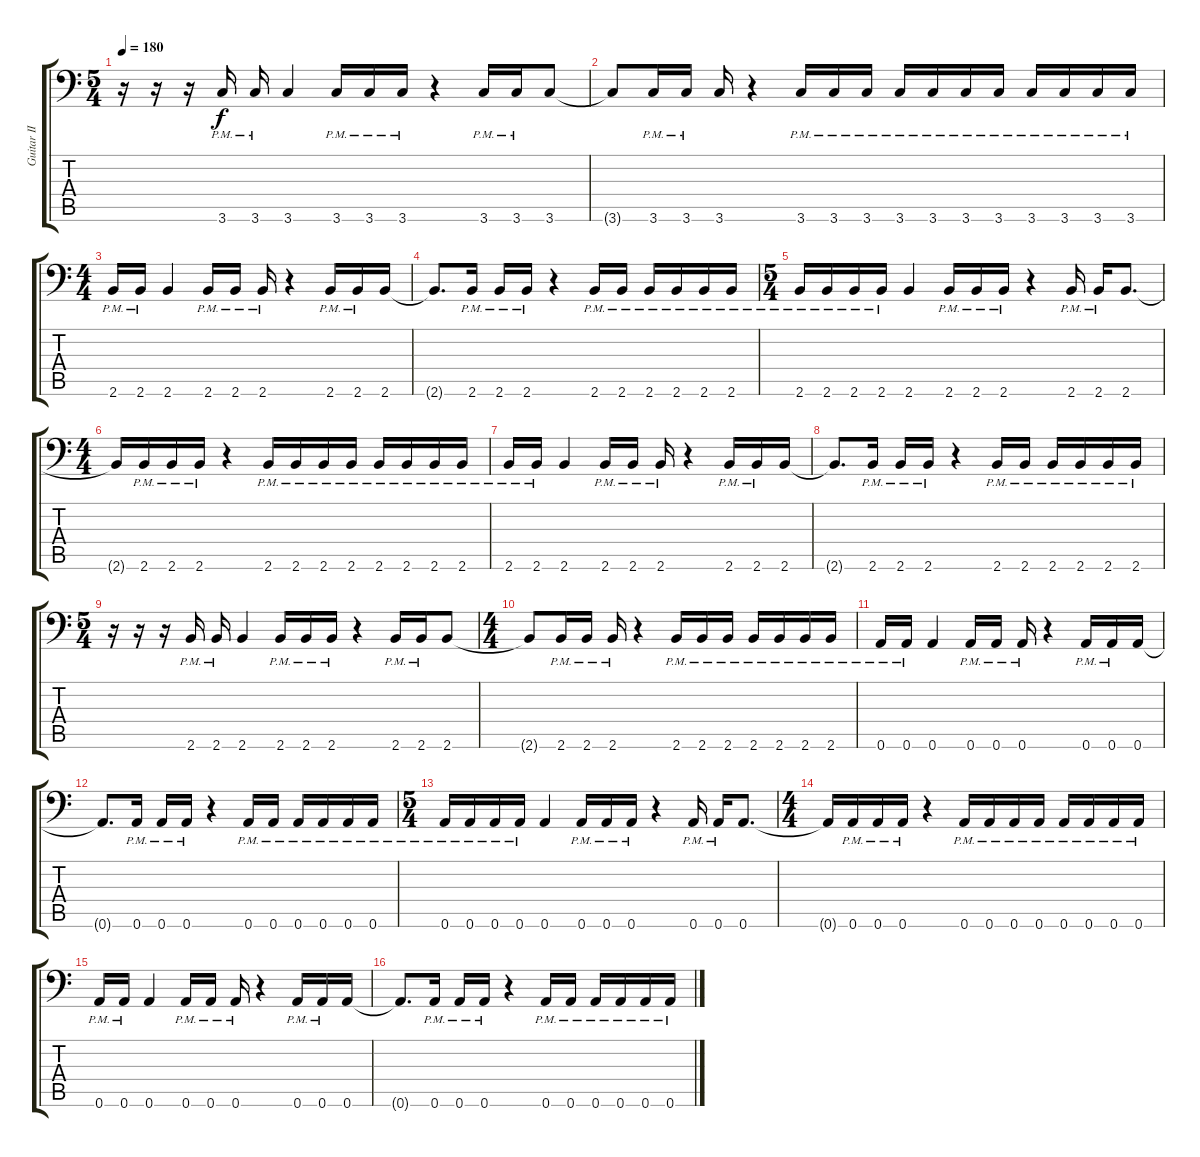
\track ("Guitar II" "Guitar II") {instrument overdrivenguitar}
\staff {score tabs}
\tuning (B3 Gb3 D3 A2 E2 A1) {hide}
\ts (5 4)
\tempo 180
\clef f4
\ks c
r.16{dy f} r.16 r.16 3.6{pm}.16 3.6{pm}.16 3.6.4 3.6{pm}.16 3.6{pm}.16 3.6{pm}.16 r.4 3.6{pm}.16 3.6{pm}.16 3.6.8 |
3.6{t}.8 3.6{pm}.16 3.6{pm}.16 3.6.16 r.4 3.6{pm}.16 3.6{pm}.16 3.6{pm}.16 3.6{pm}.16 3.6{pm}.16 3.6{pm}.16 3.6{pm}.16 3.6{pm}.16 3.6{pm}.16 3.6{pm}.16 3.6{pm}.16 |
\ts (4 4)
2.6{pm}.16 2.6{pm}.16 2.6.4 2.6{pm}.16 2.6{pm}.16 2.6{pm}.16 r.4 2.6{pm}.16 2.6{pm}.16 2.6.16 |
2.6{t}.8{d} 2.6{pm}.16 2.6{pm}.16 2.6{pm}.16 r.4 2.6{pm}.16 2.6{pm}.16 2.6{pm}.16 2.6{pm}.16 2.6{pm}.16 2.6{pm}.16 |
\ts (5 4)
2.6{pm}.16 2.6{pm}.16 2.6{pm}.16 2.6{pm}.16 2.6.4 2.6{pm}.16 2.6{pm}.16 2.6{pm}.16 r.4 2.6{pm}.16 2.6{pm}.16 2.6.8{d} |
\ts (4 4)
2.6{t}.16 2.6{pm}.16 2.6{pm}.16 2.6{pm}.16 r.4 2.6{pm}.16 2.6{pm}.16 2.6{pm}.16 2.6{pm}.16 2.6{pm}.16 2.6{pm}.16 2.6{pm}.16 2.6{pm}.16 |
2.6{pm}.16 2.6{pm}.16 2.6.4 2.6{pm}.16 2.6{pm}.16 2.6{pm}.16 r.4 2.6{pm}.16 2.6{pm}.16 2.6.16 |
2.6{t}.8{d} 2.6{pm}.16 2.6{pm}.16 2.6{pm}.16 r.4 2.6{pm}.16 2.6{pm}.16 2.6{pm}.16 2.6{pm}.16 2.6{pm}.16 2.6{pm}.16 |
\ts (5 4)
r.16 r.16 r.16 2.6{pm}.16 2.6{pm}.16 2.6.4 2.6{pm}.16 2.6{pm}.16 2.6{pm}.16 r.4 2.6{pm}.16 2.6{pm}.16 2.6.8 |
\ts (4 4)
2.6{t}.8 2.6{pm}.16 2.6{pm}.16 2.6{pm}.16 r.4 2.6{pm}.16 2.6{pm}.16 2.6{pm}.16 2.6{pm}.16 2.6{pm}.16 2.6{pm}.16 2.6{pm}.16 |
0.6{pm}.16 0.6{pm}.16 0.6.4 0.6{pm}.16 0.6{pm}.16 0.6{pm}.16 r.4 0.6{pm}.16 0.6{pm}.16 0.6.16 |
0.6{t}.8{d} 0.6{pm}.16 0.6{pm}.16 0.6{pm}.16 r.4 0.6{pm}.16 0.6{pm}.16 0.6{pm}.16 0.6{pm}.16 0.6{pm}.16 0.6{pm}.16 |
\ts (5 4)
0.6{pm}.16 0.6{pm}.16 0.6{pm}.16 0.6{pm}.16 0.6.4 0.6{pm}.16 0.6{pm}.16 0.6{pm}.16 r.4 0.6{pm}.16 0.6{pm}.16 0.6.8{d} |
\ts (4 4)
0.6{t}.16 0.6{pm}.16 0.6{pm}.16 0.6{pm}.16 r.4 0.6{pm}.16 0.6{pm}.16 0.6{pm}.16 0.6{pm}.16 0.6{pm}.16 0.6{pm}.16 0.6{pm}.16 0.6{pm}.16 |
0.6{pm}.16 0.6{pm}.16 0.6.4 0.6{pm}.16 0.6{pm}.16 0.6{pm}.16 r.4 0.6{pm}.16 0.6{pm}.16 0.6.16 |
0.6{t}.8{d} 0.6{pm}.16 0.6{pm}.16 0.6{pm}.16 r.4 0.6{pm}.16 0.6{pm}.16 0.6{pm}.16 0.6{pm}.16 0.6{pm}.16 0.6{pm}.16
